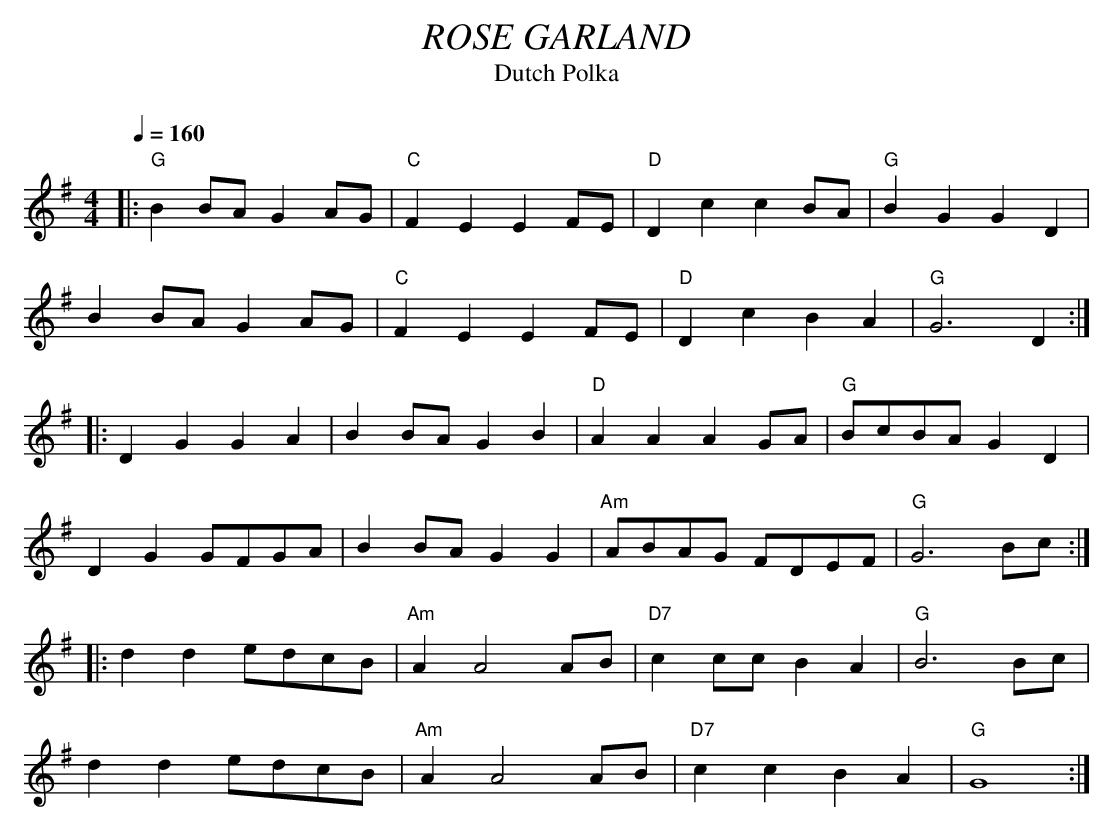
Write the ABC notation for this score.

X:1
T: ROSE GARLAND
T:
T:Dutch Polka
M:4/4
L:1/8
Q:1/4=160
K:G
%%text
|: "G"B2BA G2AG|"C"F2E2 E2FE|"D"D2c2 c2BA|"G"B2G2 G2D2|
B2BA G2AG|"C"F2E2 E2FE|"D"D2c2 B2A2|"G"G6 D2:|
|:D2G2 G2A2|B2BA G2B2|"D"A2A2 A2GA|"G"BcBA G2D2|
D2G2 GFGA|B2BA G2G2|"Am"ABAG FDEF|"G"G6 Bc:|
|:d2d2 edcB|"Am"A2A4AB|"D7"c2cc B2A2|"G"B6 Bc|
d2d2 edcB|"Am"A2A4 AB|"D7"c2c2 B2A2|"G"G8:|
